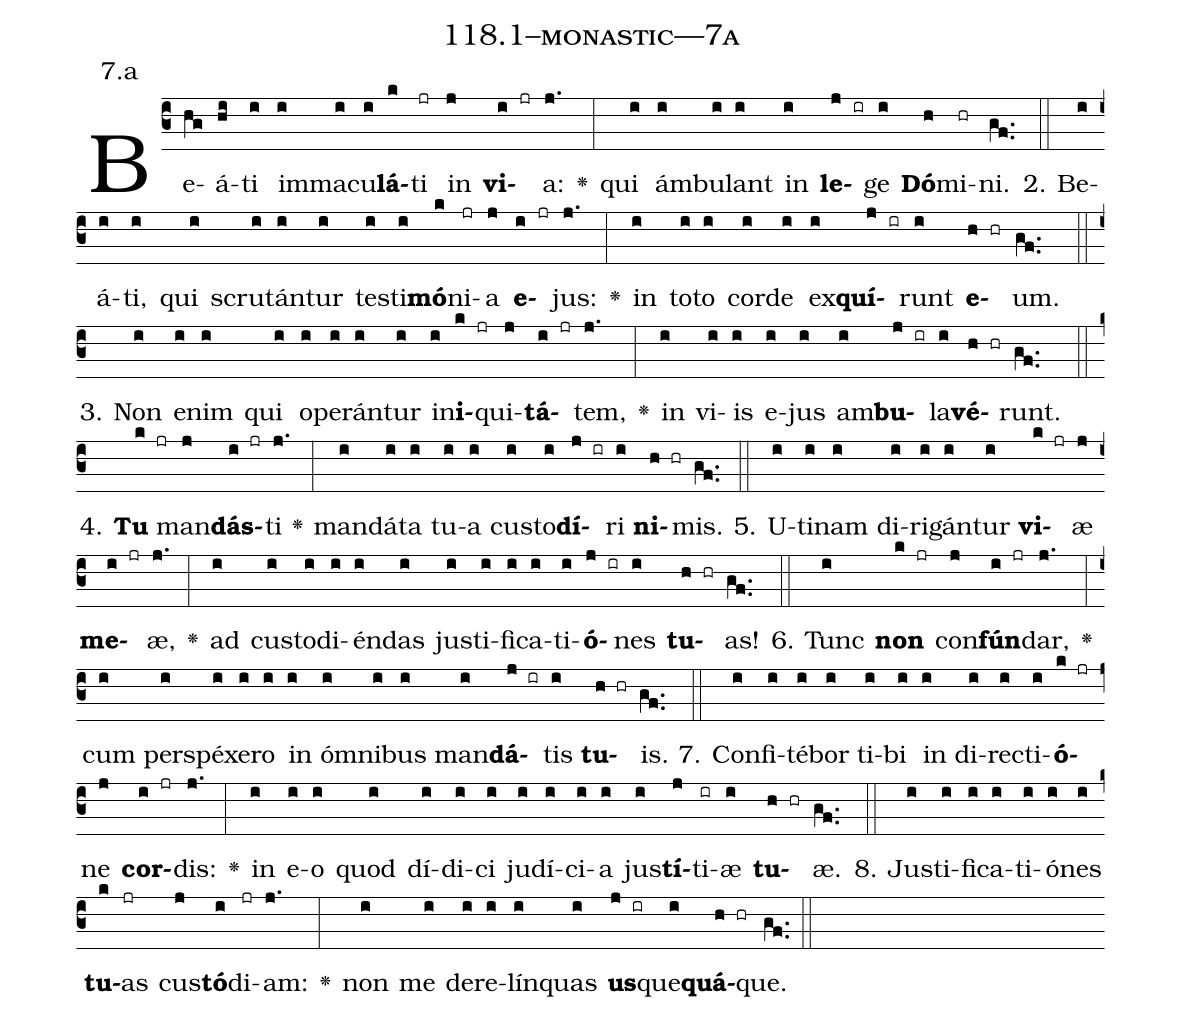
name: 118.1--monastic---7a;
annotation: 7.a;
%%
(c3)Be(hg)á(hi)ti(i) im(i)ma(i)cu(i)<b>lá</b>(k)ti(jr) in(j) <b>vi</b>(i jr)a:(j.) <v>\greheightstar</v>(:) qui(i) ám(i)bu(i)lant(i) in(i) <b>le</b>(j ir)ge(i) <b>Dó</b>(h)mi(hr)ni.(gf..) (::)
2. Be(i)á(i)ti,(i) qui(i) scru(i)tán(i)tur(i) tes(i)ti(i)<b>mó</b>(k)ni(jr)a(j) <b>e</b>(i jr)jus:(j.) <v>\greheightstar</v>(:) in(i) to(i)to(i) cor(i)de(i) ex(i)<b>quí</b>(j ir)runt(i) <b>e</b>(h hr)um.(gf..) (::)
3. Non(i) e(i)nim(i) qui(i) o(i)pe(i)rán(i)tur(i) in(i)<b>i</b>(k jr)qui(j)<b>tá</b>(i jr)tem,(j.) <v>\greheightstar</v>(:) in(i) vi(i)is(i) e(i)jus(i) am(i)<b>bu</b>(j ir)la(i)<b>vé</b>(h hr)runt.(gf..) (::)
4. <b>Tu</b>(k jr) man(j)<b>dás</b>(i jr)ti(j.) <v>\greheightstar</v>(:) man(i)dá(i)ta(i) tu(i)a(i) cus(i)to(i)<b>dí</b>(j ir)ri(i) <b>ni</b>(h hr)mis.(gf..) (::)
5. U(i)ti(i)nam(i) di(i)ri(i)gán(i)tur(i) <b>vi</b>(k jr)æ(j) <b>me</b>(i jr)æ,(j.) <v>\greheightstar</v>(:) ad(i) cus(i)to(i)di(i)én(i)das(i) jus(i)ti(i)fi(i)ca(i)ti(i)<b>ó</b>(j ir)nes(i) <b>tu</b>(h hr)as!(gf..) (::)
6. Tunc(i) <b>non</b>(k jr) con(j)<b>fún</b>(i jr)dar,(j.) <v>\greheightstar</v>(:) cum(i) per(i)spé(i)xe(i)ro(i) in(i) óm(i)ni(i)bus(i) man(i)<b>dá</b>(j ir)tis(i) <b>tu</b>(h hr)is.(gf..) (::)
7. Con(i)fi(i)té(i)bor(i) ti(i)bi(i) in(i) di(i)rec(i)ti(i)<b>ó</b>(k jr)ne(j) <b>cor</b>(i jr)dis:(j.) <v>\greheightstar</v>(:) in(i) e(i)o(i) quod(i) dí(i)di(i)ci(i) ju(i)dí(i)ci(i)a(i) jus(i)<b>tí</b>(j)ti(ir)æ(i) <b>tu</b>(h hr)æ.(gf..) (::)
8. Jus(i)ti(i)fi(i)ca(i)ti(i)ó(i)nes(i) <b>tu</b>(k)as(jr) cus(j)<b>tó</b>(i)di(jr)am:(j.) <v>\greheightstar</v>(:) non(i) me(i) de(i)re(i)lín(i)quas(i) <b>us</b>(j ir)que(i)<b>quá</b>(h hr)que.(gf..) (::)
